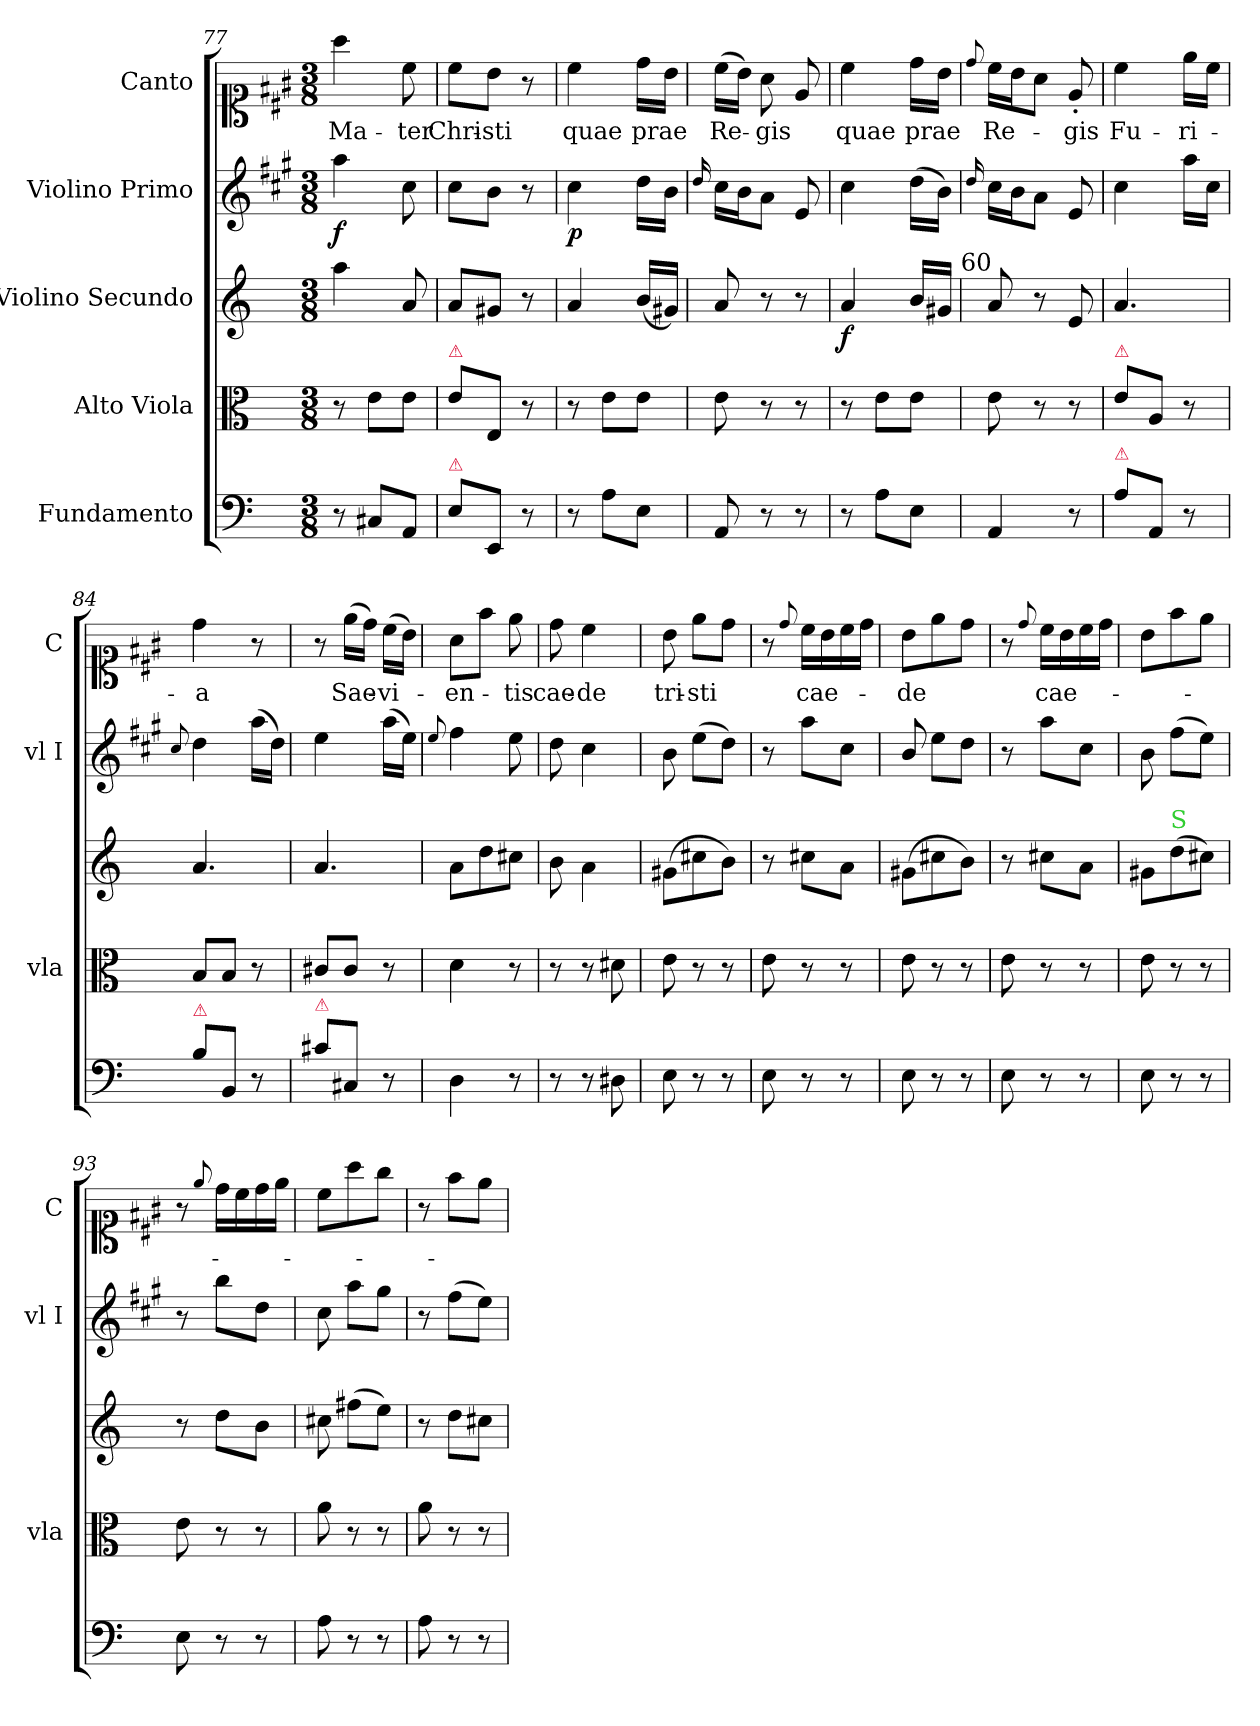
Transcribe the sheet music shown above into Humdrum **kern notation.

**kern	**kern	**kern	**dynam	**kern	**dynam	**kern	**text
*part5	*part4	*part3	*part3	*part2	*part2	*part1	*part1
*staff5	*staff4	*staff3	*staff3	*staff2	*staff2	*staff1	*staff1
*I"Fundamento	*I"Alto Viola	*I"Violino Secundo	*	*I"Violino Primo	*	*I"Canto	*
*	*I'vla	*	*	*I'vl I	*	*I'C	*
*clefF4	*clefC3	*clefG2	*	*clefG2	*	*clefC1	*
*	*	*	*	*k[f#c#g#]	*	*k[f#c#g#]	*
*M3/8	*M3/8	*M3/8	*	*M3/8	*	*M3/8	*
=77	=77	=77	=77	=77	=77	=77	=77
!	!	!	!	!	!LO:DY:b	!	!
8r	8r	4aa\	.	4aa\	f	4aa\	Ma-
8C#/L	8e\L	.	.	.	.	.	.
8AA/J	8e\J	8a/	.	8cc#\	.	8cc#\	-ter
=78	=78	=78	=78	=78	=78	=78	=78
!	!LO:TX:a:color=crimson:t=⚠	!	!	!	!	!	!
!LO:TX:a:color=crimson:t=⚠	!	!	!	!	!	!	!
8E\L	8e\L	8a/L	.	8cc#\L	.	8cc#\L	Chri-
8EE/J	8E/J	8g#/J	.	8b\J	.	8b\J	-sti
8r	8r	8r	.	8r	.	8r	.
=79	=79	=79	=79	=79	=79	=79	=79
!	!	!	!	!	!LO:DY:b	!	!
8r	8r	4a/	p&colon;	4cc#\	p	4cc#\	quae
8A\L	8e\L	.	.	.	.	.	.
8E\J	8e\J	(16b/LL	.	16dd\LL	.	16dd\LL	prae
.	.	16g#/JJ)	.	16b\JJ	.	16b\JJ	.
=80	=80	=80	=80	=80	=80	=80	=80
.	.	.	.	16qqdd/	.	.	.
8AA/	8e\	8a/	.	16cc#\LL	.	(16cc#\LL	Re-
.	.	.	.	16b\J	.	16b\JJ)	.
8r	8r	8r	.	8a\J	.	8a\	-gis
8r	8r	8r	.	8e/	.	8e/	.
=81	=81	=81	=81	=81	=81	=81	=81
8r	8r	4a/	f	4cc#\	.	4cc#\	quae
8A\L	8e\L	.	.	.	.	.	.
8E\J	8e\J	16b/LL	.	(16dd\LL	.	16dd\LL	prae
.	.	16g#/JJ	.	16b\JJ)	.	16b\JJ	.
!	!	!LO:TX:a:t=60	!	!	!	!	!
=82	=82	=82	=82	=82	=82	=82	=82
.	.	.	.	16qqdd/	.	8qqdd/	.
4AA/	8e\	8a/	.	16cc#\LL	.	16cc#\LL	Re-
.	.	.	.	16b\J	.	16b\J	.
.	8r	8r	.	8a\J	.	8a\J	.
8r	8r	8e/	.	8e/	.	8e'/	-gis
=83	=83	=83	=83	=83	=83	=83	=83
!	!LO:TX:a:color=crimson:t=⚠	!	!	!	!	!	!
!LO:TX:a:color=crimson:t=⚠	!	!	!	!	!	!	!
8A\L	8e\L	4.a/	.	4cc#\	.	4cc#\	Fu-
8AA/J	8A/J	.	.	.	.	.	.
8r	8r	.	.	16aa\LL	.	16ee\LL	-ri-
.	.	.	.	16cc#\JJ	.	16cc#\JJ	.
=84	=84	=84	=84	=84	=84	=84	=84
.	.	.	.	8qqcc#/	.	.	.
!LO:TX:a:color=crimson:t=⚠	!	!	!	!	!	!	!
8B\L	8B/L	4.a/	.	4dd\	.	4dd\	-a
8BB/J	8B/J	.	.	.	.	.	.
8r	8r	.	.	(16aa\LL	.	8r	.
.	.	.	.	16dd\JJ)	.	.	.
=85	=85	=85	=85	=85	=85	=85	=85
!LO:TX:a:color=crimson:t=⚠	!	!	!	!	!	!	!
8c#\L	8c#/L	4.a/	.	4ee\	.	8r	.
8C#/J	8c#/J	.	.	.	.	(16ee\LL	Sae-
.	.	.	.	.	.	16dd\JJ)	.
8r	8r	.	.	(16aa\LL	.	(16cc#\LL	-vi-
.	.	.	.	16ee\JJ)	.	16b\JJ)	.
=86	=86	=86	=86	=86	=86	=86	=86
.	.	.	.	8qqee/	.	.	.
4D\	4d\	8a\L	.	4ff#\	.	8a\L	-en-
.	.	8dd\	.	.	.	8ff#\J	.
8r	8r	8cc#\J	.	8ee\	.	8ee\	-tis
=87	=87	=87	=87	=87	=87	=87	=87
8r	8r	8b\	.	8dd\	.	8dd\	cae-
8r	8r	4a\	.	4cc#\	.	4cc#\	-de
8D#X\	8d#X\	.	.	.	.	.	.
=88	=88	=88	=88	=88	=88	=88	=88
8E\	8e\	(8g#\L	.	8b\	.	8b\	tri-
8r	8r	8cc#\	.	(8ee\L	.	8ee\L	-sti
8r	8r	8b\J)	.	8dd\J)	.	8dd\J	.
=89	=89	=89	=89	=89	=89	=89	=89
8E\	8e\	8r	.	8r	.	8r	.
.	.	.	.	.	.	8qqdd/	.
8r	8r	8cc#\L	.	8aa\L	.	16cc#\LL	cae-
.	.	.	.	.	.	16b\	.
8r	8r	8a\J	.	8cc#\J	.	16cc#\	.
.	.	.	.	.	.	16dd\JJ	.
=90	=90	=90	=90	=90	=90	=90	=90
8E\	8e\	(8g#\L	.	8b/	.	8b\L	-de
8r	8r	8cc#\	.	8ee\L	.	8ee\	.
8r	8r	8b\J)	.	8dd\J	.	8dd\J	.
=91	=91	=91	=91	=91	=91	=91	=91
8E\	8e\	8r	.	8r	.	8r	.
.	.	.	.	.	.	8qqdd/	.
8r	8r	8cc#\L	.	8aa\L	.	16cc#\LL	cae-
.	.	.	.	.	.	16b\	.
8r	8r	8a\J	.	8cc#\J	.	16cc#\	.
.	.	.	.	.	.	16dd\JJ	.
=92	=92	=92	=92	=92	=92	=92	=92
8E\	8e\	8g#\L	.	8b\	.	8b\L	.
!	!	!LO:TX:a:color=limegreen:t=S	!	!	!	!	!
8r	8r	(8dd\	.	(8ff#\L	.	8ff#\	.
8r	8r	8cc#\J)	.	8ee\J)	.	8ee\J	.
=93	=93	=93	=93	=93	=93	=93	=93
8E\	8e\	8r	.	8r	.	8r	.
.	.	.	.	.	.	8qqee/	.
8r	8r	8dd\L	.	8bb\L	.	16dd\LL	.
.	.	.	.	.	.	16cc#\	.
8r	8r	8b\J	.	8dd\J	.	16dd\	.
.	.	.	.	.	.	16ee\JJ	.
=94	=94	=94	=94	=94	=94	=94	=94
8A\	8a\	8cc#\	.	8cc#\	.	8cc#\L	.
8r	8r	(8ff#\L	.	8aa\L	.	8aa\	.
8r	8r	8ee\J)	.	8gg#\J	.	8gg#\J	.
=95	=95	=95	=95	=95	=95	=95	=95
8A\	8a\	8r	.	8r	.	8r	.
8r	8r	8dd\L	.	(8ff#\L	.	8ff#\L	.
8r	8r	8cc#\J	.	8ee\J)	.	8ee\J	.
=	=	=	=	=	=	=	=
*-	*-	*-	*-	*-	*-	*-	*-
